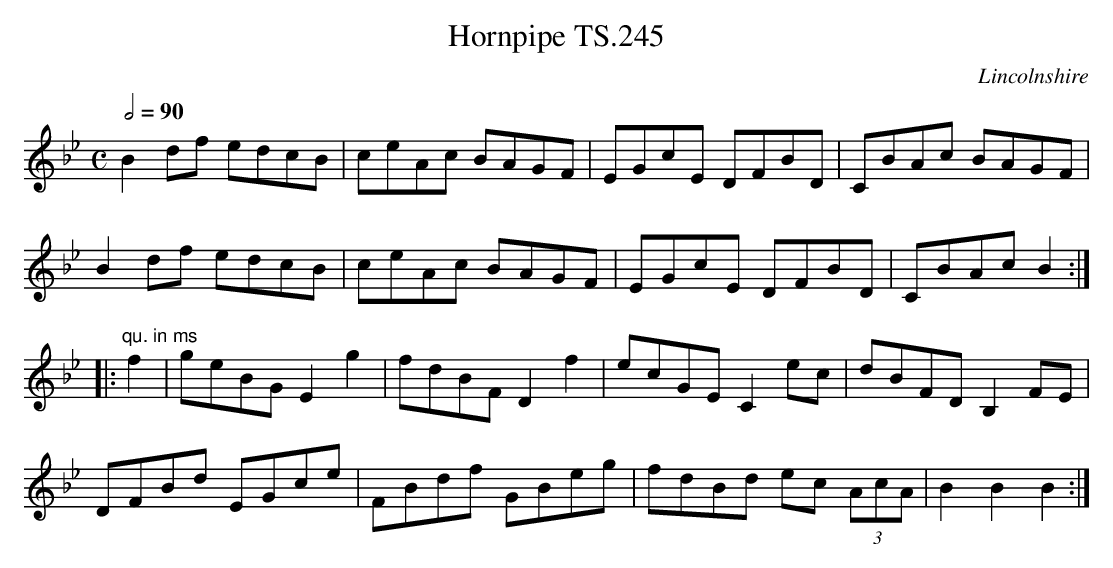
X:1
T:Hornpipe TS.245
L:1/8
M:C
O:Lincolnshire
Q:1/2=90
K:Bb
B2df edcB|ceAc BAGF|EGcE DFBD|CBAc BAGF|!
B2df edcB|ceAc BAGF|EGcE DFBD|CBAcB2:|!
|:"qu. in ms"f2|geBGE2g2|fdBFD2f2|ecGEC2 ec|dBFDB,2FE|!
DFBd EGce|FBdf GBeg|fdBd ec (3AcA|B2B2B2:|]
